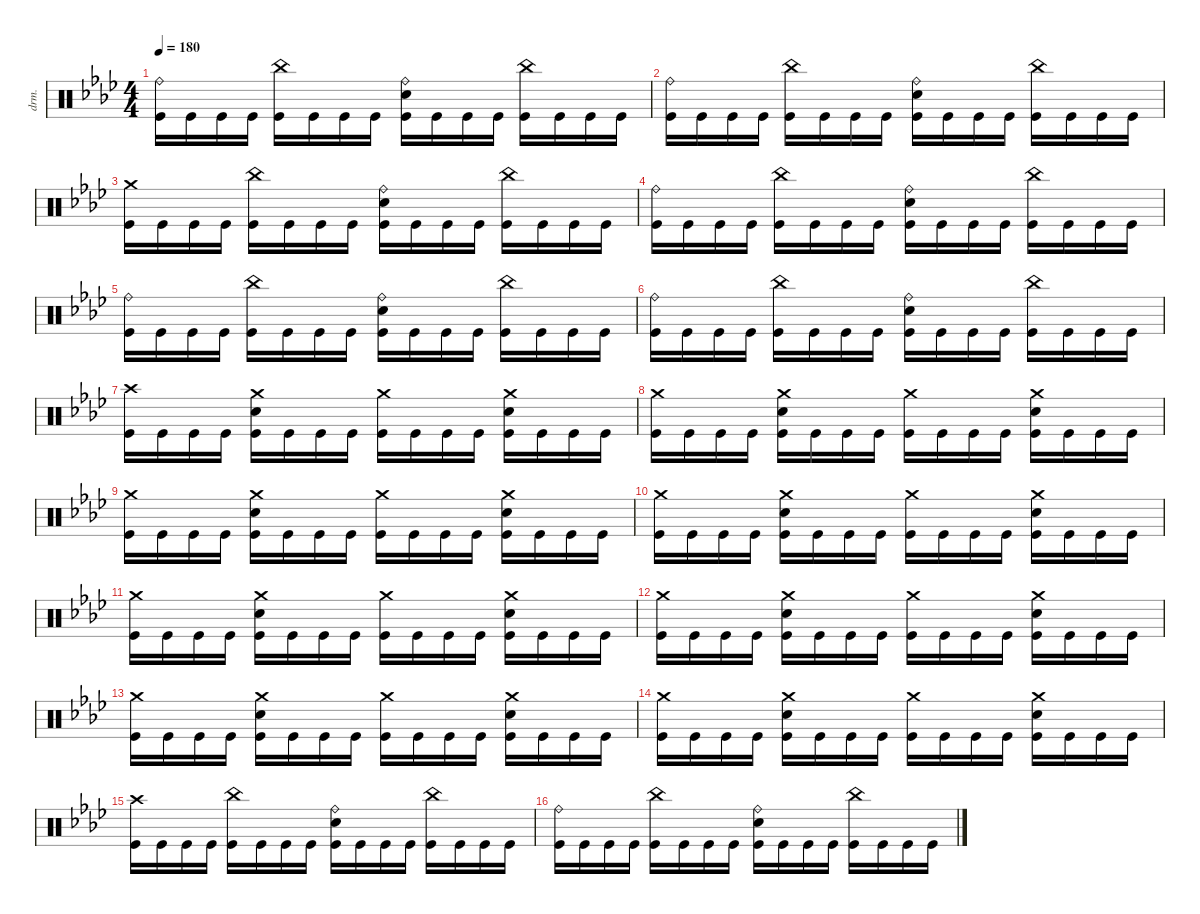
\defaultSystemsLayout 4
\hideDynamics
\bracketExtendMode nobrackets
\track ("Percussion" "drm.") {instrument percussion}
\staff {score}
\articulation defaults
\ts (4 4)
\tempo 180
\clef neutral
\ks fminor
("Ride (bell)"{acc forcenatural} "Kick (hit)"{acc forcenatural}).16{dy f} "Kick (hit)"{acc forcenatural}.16 "Kick (hit)"{acc forcenatural}.16 "Kick (hit)"{acc forcenatural}.16 ("China (hit)"{acc forcenatural} "Kick (hit)"{acc forcenatural}).16 "Kick (hit)"{acc forcenatural}.16 "Kick (hit)"{acc forcenatural}.16 "Kick (hit)"{acc forcenatural}.16 ("Ride (bell)"{acc forcenatural} "Snare (hit) 2"{acc forcenatural} "Kick (hit)"{acc forcenatural}).16 "Kick (hit)"{acc forcenatural}.16 "Kick (hit)"{acc forcenatural}.16 "Kick (hit)"{acc forcenatural}.16 ("China (hit)"{acc forcenatural} "Kick (hit)"{acc forcenatural}).16 "Kick (hit)"{acc forcenatural}.16 "Kick (hit)"{acc forcenatural}.16 "Kick (hit)"{acc forcenatural}.16 |
("Ride (bell)"{acc forcenatural} "Kick (hit)"{acc forcenatural}).16 "Kick (hit)"{acc forcenatural}.16 "Kick (hit)"{acc forcenatural}.16 "Kick (hit)"{acc forcenatural}.16 ("China (hit)"{acc forcenatural} "Kick (hit)"{acc forcenatural}).16 "Kick (hit)"{acc forcenatural}.16 "Kick (hit)"{acc forcenatural}.16 "Kick (hit)"{acc forcenatural}.16 ("Ride (bell)"{acc forcenatural} "Snare (hit) 2"{acc forcenatural} "Kick (hit)"{acc forcenatural}).16 "Kick (hit)"{acc forcenatural}.16 "Kick (hit)"{acc forcenatural}.16 "Kick (hit)"{acc forcenatural}.16 ("China (hit)"{acc forcenatural} "Kick (hit)"{acc forcenatural}).16 "Kick (hit)"{acc forcenatural}.16 "Kick (hit)"{acc forcenatural}.16 "Kick (hit)"{acc forcenatural}.16 |
("Crash medium (hit)"{acc forcenatural} "Kick (hit)"{acc forcenatural}).16 "Kick (hit)"{acc forcenatural}.16 "Kick (hit)"{acc forcenatural}.16 "Kick (hit)"{acc forcenatural}.16 ("China (hit)"{acc forcenatural} "Kick (hit)"{acc forcenatural}).16 "Kick (hit)"{acc forcenatural}.16 "Kick (hit)"{acc forcenatural}.16 "Kick (hit)"{acc forcenatural}.16 ("Ride (bell)"{acc forcenatural} "Snare (hit) 2"{acc forcenatural} "Kick (hit)"{acc forcenatural}).16 "Kick (hit)"{acc forcenatural}.16 "Kick (hit)"{acc forcenatural}.16 "Kick (hit)"{acc forcenatural}.16 ("China (hit)"{acc forcenatural} "Kick (hit)"{acc forcenatural}).16 "Kick (hit)"{acc forcenatural}.16 "Kick (hit)"{acc forcenatural}.16 "Kick (hit)"{acc forcenatural}.16 |
("Ride (bell)"{acc forcenatural} "Kick (hit)"{acc forcenatural}).16 "Kick (hit)"{acc forcenatural}.16 "Kick (hit)"{acc forcenatural}.16 "Kick (hit)"{acc forcenatural}.16 ("China (hit)"{acc forcenatural} "Kick (hit)"{acc forcenatural}).16 "Kick (hit)"{acc forcenatural}.16 "Kick (hit)"{acc forcenatural}.16 "Kick (hit)"{acc forcenatural}.16 ("Ride (bell)"{acc forcenatural} "Snare (hit) 2"{acc forcenatural} "Kick (hit)"{acc forcenatural}).16 "Kick (hit)"{acc forcenatural}.16 "Kick (hit)"{acc forcenatural}.16 "Kick (hit)"{acc forcenatural}.16 ("China (hit)"{acc forcenatural} "Kick (hit)"{acc forcenatural}).16 "Kick (hit)"{acc forcenatural}.16 "Kick (hit)"{acc forcenatural}.16 "Kick (hit)"{acc forcenatural}.16 |
("Ride (bell)"{acc forcenatural} "Kick (hit)"{acc forcenatural}).16 "Kick (hit)"{acc forcenatural}.16 "Kick (hit)"{acc forcenatural}.16 "Kick (hit)"{acc forcenatural}.16 ("China (hit)"{acc forcenatural} "Kick (hit)"{acc forcenatural}).16 "Kick (hit)"{acc forcenatural}.16 "Kick (hit)"{acc forcenatural}.16 "Kick (hit)"{acc forcenatural}.16 ("Ride (bell)"{acc forcenatural} "Snare (hit) 2"{acc forcenatural} "Kick (hit)"{acc forcenatural}).16 "Kick (hit)"{acc forcenatural}.16 "Kick (hit)"{acc forcenatural}.16 "Kick (hit)"{acc forcenatural}.16 ("China (hit)"{acc forcenatural} "Kick (hit)"{acc forcenatural}).16 "Kick (hit)"{acc forcenatural}.16 "Kick (hit)"{acc forcenatural}.16 "Kick (hit)"{acc forcenatural}.16 |
("Ride (bell)"{acc forcenatural} "Kick (hit)"{acc forcenatural}).16 "Kick (hit)"{acc forcenatural}.16 "Kick (hit)"{acc forcenatural}.16 "Kick (hit)"{acc forcenatural}.16 ("China (hit)"{acc forcenatural} "Kick (hit)"{acc forcenatural}).16 "Kick (hit)"{acc forcenatural}.16 "Kick (hit)"{acc forcenatural}.16 "Kick (hit)"{acc forcenatural}.16 ("Ride (bell)"{acc forcenatural} "Snare (hit) 2"{acc forcenatural} "Kick (hit)"{acc forcenatural}).16 "Kick (hit)"{acc forcenatural}.16 "Kick (hit)"{acc forcenatural}.16 "Kick (hit)"{acc forcenatural}.16 ("China (hit)"{acc forcenatural} "Kick (hit)"{acc forcenatural}).16 "Kick (hit)"{acc forcenatural}.16 "Kick (hit)"{acc forcenatural}.16 "Kick (hit)"{acc forcenatural}.16 |
("Crash high (hit)"{acc forcenatural} "Kick (hit)"{acc forcenatural}).16 "Kick (hit)"{acc forcenatural}.16 "Kick (hit)"{acc forcenatural}.16 "Kick (hit)"{acc forcenatural}.16 ("Crash medium (hit)"{acc forcenatural} "Snare (hit) 2"{acc forcenatural} "Kick (hit)"{acc forcenatural}).16 "Kick (hit)"{acc forcenatural}.16 "Kick (hit)"{acc forcenatural}.16 "Kick (hit)"{acc forcenatural}.16 ("Crash medium (hit)"{acc forcenatural} "Kick (hit)"{acc forcenatural}).16 "Kick (hit)"{acc forcenatural}.16 "Kick (hit)"{acc forcenatural}.16 "Kick (hit)"{acc forcenatural}.16 ("Crash medium (hit)"{acc forcenatural} "Snare (hit) 2"{acc forcenatural} "Kick (hit)"{acc forcenatural}).16 "Kick (hit)"{acc forcenatural}.16 "Kick (hit)"{acc forcenatural}.16 "Kick (hit)"{acc forcenatural}.16 |
("Crash medium (hit)"{acc forcenatural} "Kick (hit)"{acc forcenatural}).16 "Kick (hit)"{acc forcenatural}.16 "Kick (hit)"{acc forcenatural}.16 "Kick (hit)"{acc forcenatural}.16 ("Crash medium (hit)"{acc forcenatural} "Snare (hit) 2"{acc forcenatural} "Kick (hit)"{acc forcenatural}).16 "Kick (hit)"{acc forcenatural}.16 "Kick (hit)"{acc forcenatural}.16 "Kick (hit)"{acc forcenatural}.16 ("Crash medium (hit)"{acc forcenatural} "Kick (hit)"{acc forcenatural}).16 "Kick (hit)"{acc forcenatural}.16 "Kick (hit)"{acc forcenatural}.16 "Kick (hit)"{acc forcenatural}.16 ("Crash medium (hit)"{acc forcenatural} "Snare (hit) 2"{acc forcenatural} "Kick (hit)"{acc forcenatural}).16 "Kick (hit)"{acc forcenatural}.16 "Kick (hit)"{acc forcenatural}.16 "Kick (hit)"{acc forcenatural}.16 |
("Crash medium (hit)"{acc forcenatural} "Kick (hit)"{acc forcenatural}).16 "Kick (hit)"{acc forcenatural}.16 "Kick (hit)"{acc forcenatural}.16 "Kick (hit)"{acc forcenatural}.16 ("Crash medium (hit)"{acc forcenatural} "Snare (hit) 2"{acc forcenatural} "Kick (hit)"{acc forcenatural}).16 "Kick (hit)"{acc forcenatural}.16 "Kick (hit)"{acc forcenatural}.16 "Kick (hit)"{acc forcenatural}.16 ("Crash medium (hit)"{acc forcenatural} "Kick (hit)"{acc forcenatural}).16 "Kick (hit)"{acc forcenatural}.16 "Kick (hit)"{acc forcenatural}.16 "Kick (hit)"{acc forcenatural}.16 ("Crash medium (hit)"{acc forcenatural} "Snare (hit) 2"{acc forcenatural} "Kick (hit)"{acc forcenatural}).16 "Kick (hit)"{acc forcenatural}.16 "Kick (hit)"{acc forcenatural}.16 "Kick (hit)"{acc forcenatural}.16 |
("Crash medium (hit)"{acc forcenatural} "Kick (hit)"{acc forcenatural}).16 "Kick (hit)"{acc forcenatural}.16 "Kick (hit)"{acc forcenatural}.16 "Kick (hit)"{acc forcenatural}.16 ("Crash medium (hit)"{acc forcenatural} "Snare (hit) 2"{acc forcenatural} "Kick (hit)"{acc forcenatural}).16 "Kick (hit)"{acc forcenatural}.16 "Kick (hit)"{acc forcenatural}.16 "Kick (hit)"{acc forcenatural}.16 ("Crash medium (hit)"{acc forcenatural} "Kick (hit)"{acc forcenatural}).16 "Kick (hit)"{acc forcenatural}.16 "Kick (hit)"{acc forcenatural}.16 "Kick (hit)"{acc forcenatural}.16 ("Crash medium (hit)"{acc forcenatural} "Snare (hit) 2"{acc forcenatural} "Kick (hit)"{acc forcenatural}).16 "Kick (hit)"{acc forcenatural}.16 "Kick (hit)"{acc forcenatural}.16 "Kick (hit)"{acc forcenatural}.16 |
("Crash medium (hit)"{acc forcenatural} "Kick (hit)"{acc forcenatural}).16 "Kick (hit)"{acc forcenatural}.16 "Kick (hit)"{acc forcenatural}.16 "Kick (hit)"{acc forcenatural}.16 ("Crash medium (hit)"{acc forcenatural} "Snare (hit) 2"{acc forcenatural} "Kick (hit)"{acc forcenatural}).16 "Kick (hit)"{acc forcenatural}.16 "Kick (hit)"{acc forcenatural}.16 "Kick (hit)"{acc forcenatural}.16 ("Crash medium (hit)"{acc forcenatural} "Kick (hit)"{acc forcenatural}).16 "Kick (hit)"{acc forcenatural}.16 "Kick (hit)"{acc forcenatural}.16 "Kick (hit)"{acc forcenatural}.16 ("Crash medium (hit)"{acc forcenatural} "Snare (hit) 2"{acc forcenatural} "Kick (hit)"{acc forcenatural}).16 "Kick (hit)"{acc forcenatural}.16 "Kick (hit)"{acc forcenatural}.16 "Kick (hit)"{acc forcenatural}.16 |
("Crash medium (hit)"{acc forcenatural} "Kick (hit)"{acc forcenatural}).16 "Kick (hit)"{acc forcenatural}.16 "Kick (hit)"{acc forcenatural}.16 "Kick (hit)"{acc forcenatural}.16 ("Crash medium (hit)"{acc forcenatural} "Snare (hit) 2"{acc forcenatural} "Kick (hit)"{acc forcenatural}).16 "Kick (hit)"{acc forcenatural}.16 "Kick (hit)"{acc forcenatural}.16 "Kick (hit)"{acc forcenatural}.16 ("Crash medium (hit)"{acc forcenatural} "Kick (hit)"{acc forcenatural}).16 "Kick (hit)"{acc forcenatural}.16 "Kick (hit)"{acc forcenatural}.16 "Kick (hit)"{acc forcenatural}.16 ("Crash medium (hit)"{acc forcenatural} "Snare (hit) 2"{acc forcenatural} "Kick (hit)"{acc forcenatural}).16 "Kick (hit)"{acc forcenatural}.16 "Kick (hit)"{acc forcenatural}.16 "Kick (hit)"{acc forcenatural}.16 |
("Crash medium (hit)"{acc forcenatural} "Kick (hit)"{acc forcenatural}).16 "Kick (hit)"{acc forcenatural}.16 "Kick (hit)"{acc forcenatural}.16 "Kick (hit)"{acc forcenatural}.16 ("Crash medium (hit)"{acc forcenatural} "Snare (hit) 2"{acc forcenatural} "Kick (hit)"{acc forcenatural}).16 "Kick (hit)"{acc forcenatural}.16 "Kick (hit)"{acc forcenatural}.16 "Kick (hit)"{acc forcenatural}.16 ("Crash medium (hit)"{acc forcenatural} "Kick (hit)"{acc forcenatural}).16 "Kick (hit)"{acc forcenatural}.16 "Kick (hit)"{acc forcenatural}.16 "Kick (hit)"{acc forcenatural}.16 ("Crash medium (hit)"{acc forcenatural} "Snare (hit) 2"{acc forcenatural} "Kick (hit)"{acc forcenatural}).16 "Kick (hit)"{acc forcenatural}.16 "Kick (hit)"{acc forcenatural}.16 "Kick (hit)"{acc forcenatural}.16 |
("Crash medium (hit)"{acc forcenatural} "Kick (hit)"{acc forcenatural}).16 "Kick (hit)"{acc forcenatural}.16 "Kick (hit)"{acc forcenatural}.16 "Kick (hit)"{acc forcenatural}.16 ("Crash medium (hit)"{acc forcenatural} "Snare (hit) 2"{acc forcenatural} "Kick (hit)"{acc forcenatural}).16 "Kick (hit)"{acc forcenatural}.16 "Kick (hit)"{acc forcenatural}.16 "Kick (hit)"{acc forcenatural}.16 ("Crash medium (hit)"{acc forcenatural} "Kick (hit)"{acc forcenatural}).16 "Kick (hit)"{acc forcenatural}.16 "Kick (hit)"{acc forcenatural}.16 "Kick (hit)"{acc forcenatural}.16 ("Crash medium (hit)"{acc forcenatural} "Snare (hit) 2"{acc forcenatural} "Kick (hit)"{acc forcenatural}).16 "Kick (hit)"{acc forcenatural}.16 "Kick (hit)"{acc forcenatural}.16 "Kick (hit)"{acc forcenatural}.16 |
("Crash high (hit)"{acc forcenatural} "Kick (hit)"{acc forcenatural}).16 "Kick (hit)"{acc forcenatural}.16 "Kick (hit)"{acc forcenatural}.16 "Kick (hit)"{acc forcenatural}.16 ("China (hit)"{acc forcenatural} "Kick (hit)"{acc forcenatural}).16 "Kick (hit)"{acc forcenatural}.16 "Kick (hit)"{acc forcenatural}.16 "Kick (hit)"{acc forcenatural}.16 ("Ride (bell)"{acc forcenatural} "Snare (hit) 2"{acc forcenatural} "Kick (hit)"{acc forcenatural}).16 "Kick (hit)"{acc forcenatural}.16 "Kick (hit)"{acc forcenatural}.16 "Kick (hit)"{acc forcenatural}.16 ("China (hit)"{acc forcenatural} "Kick (hit)"{acc forcenatural}).16 "Kick (hit)"{acc forcenatural}.16 "Kick (hit)"{acc forcenatural}.16 "Kick (hit)"{acc forcenatural}.16 |
("Ride (bell)"{acc forcenatural} "Kick (hit)"{acc forcenatural}).16 "Kick (hit)"{acc forcenatural}.16 "Kick (hit)"{acc forcenatural}.16 "Kick (hit)"{acc forcenatural}.16 ("China (hit)"{acc forcenatural} "Kick (hit)"{acc forcenatural}).16 "Kick (hit)"{acc forcenatural}.16 "Kick (hit)"{acc forcenatural}.16 "Kick (hit)"{acc forcenatural}.16 ("Ride (bell)"{acc forcenatural} "Snare (hit) 2"{acc forcenatural} "Kick (hit)"{acc forcenatural}).16 "Kick (hit)"{acc forcenatural}.16 "Kick (hit)"{acc forcenatural}.16 "Kick (hit)"{acc forcenatural}.16 ("China (hit)"{acc forcenatural} "Kick (hit)"{acc forcenatural}).16 "Kick (hit)"{acc forcenatural}.16 "Kick (hit)"{acc forcenatural}.16 "Kick (hit)"{acc forcenatural}.16
